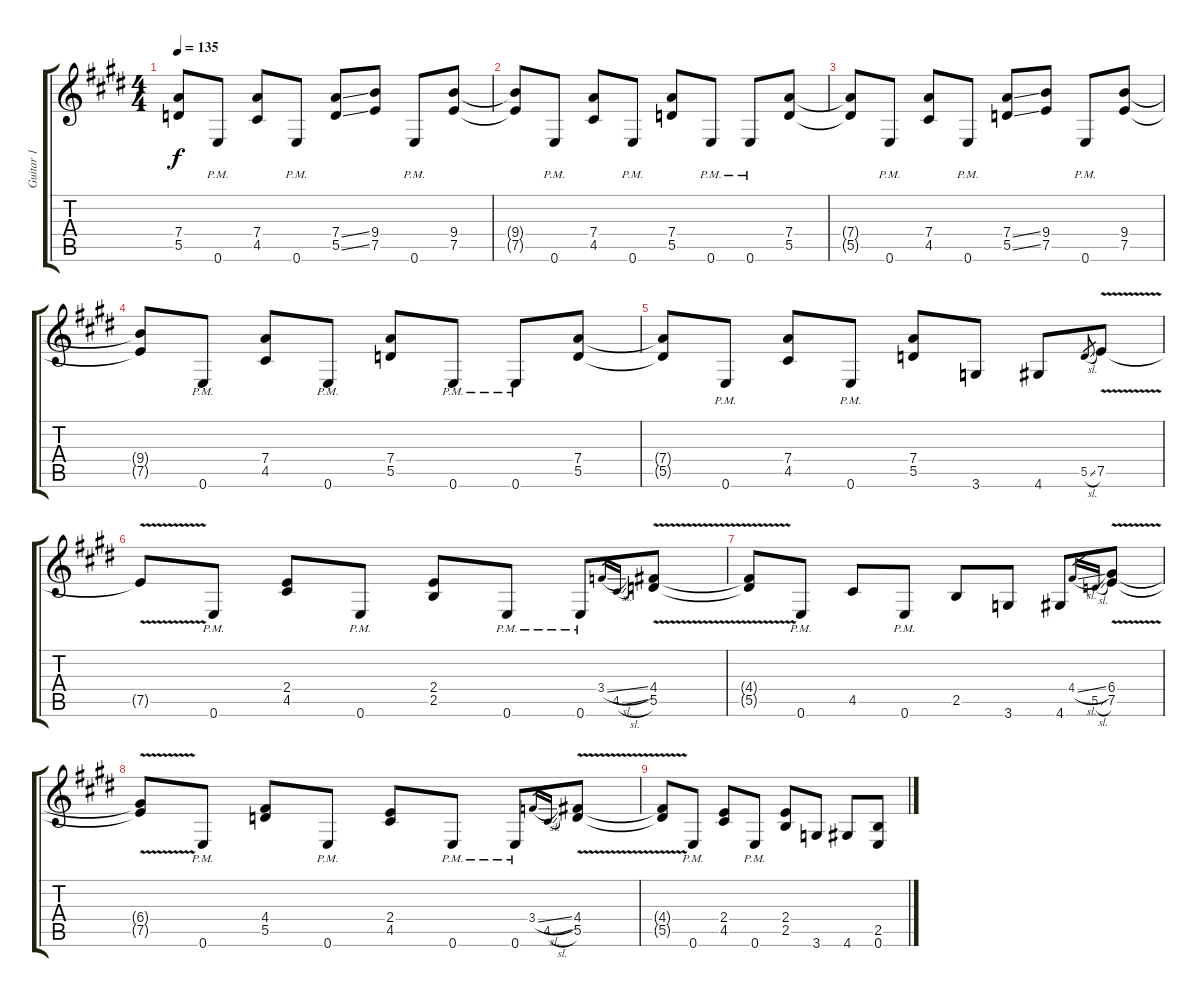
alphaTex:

\track ("Guitar 1" "Guitar 1") {solo instrument distortionguitar}
\staff {score tabs}
\tuning (E4 B3 G3 D3 A2 E2) {hide}
\ts (4 4)
\tempo 135
\clef g2
\ks e
(7.4{t} 5.5{t}).8{dy f} 0.6{pm}.8 (7.4 4.5).8 0.6{pm}.8 (7.4{ss} 5.5{ss}).8 (9.4 7.5).8 0.6{pm}.8 (9.4 7.5).8 |
(9.4{t} 7.5{t}).8 0.6{pm}.8 (7.4 4.5).8 0.6{pm}.8 (7.4 5.5).8 0.6{pm}.8 0.6{pm}.8 (7.4 5.5).8 |
(7.4{t} 5.5{t}).8 0.6{pm}.8 (7.4 4.5).8 0.6{pm}.8 (7.4{ss} 5.5{ss}).8 (9.4 7.5).8 0.6{pm}.8 (9.4 7.5).8 |
(9.4{t} 7.5{t}).8 0.6{pm}.8 (7.4 4.5).8 0.6{pm}.8 (7.4 5.5).8 0.6{pm}.8 0.6{pm}.8 (7.4 5.5).8 |
(7.4{t} 5.5{t}).8 0.6{pm}.8 (7.4 4.5).8 0.6{pm}.8 (7.4 5.5).8 3.6.8 4.6.8 5.5{sl}.8{gr} 7.5{v}.8 |
7.5{t}.8 0.6{pm}.8 (2.4 4.5).8 0.6{pm}.8 (2.4 2.5).8 0.6{pm}.8 0.6{pm}.8 3.4{sl}.16{gr} 4.5{sl}.16{gr} (4.4 5.5{v}).8 |
(4.4{t} 5.5{t}).8 0.6{pm}.8 4.5.8 0.6{pm}.8 2.5.8 3.6.8 4.6.8 4.4{sl}.16{gr} 5.5{sl}.16{gr} (6.4{v} 7.5).8 |
(6.4{t} 7.5{t}).8 0.6{pm}.8 (4.4 5.5).8 0.6{pm}.8 (2.4 4.5).8 0.6{pm}.8 0.6{pm}.8 3.4{sl}.16{gr} 4.5{sl}.16{gr} (4.4 5.5{v}).8 |
(4.4{t} 5.5{t}).8 0.6{pm}.8 (2.4 4.5).8 0.6{pm}.8 (2.4 2.5).8 3.6.8 4.6.8 (2.5 0.6).8
